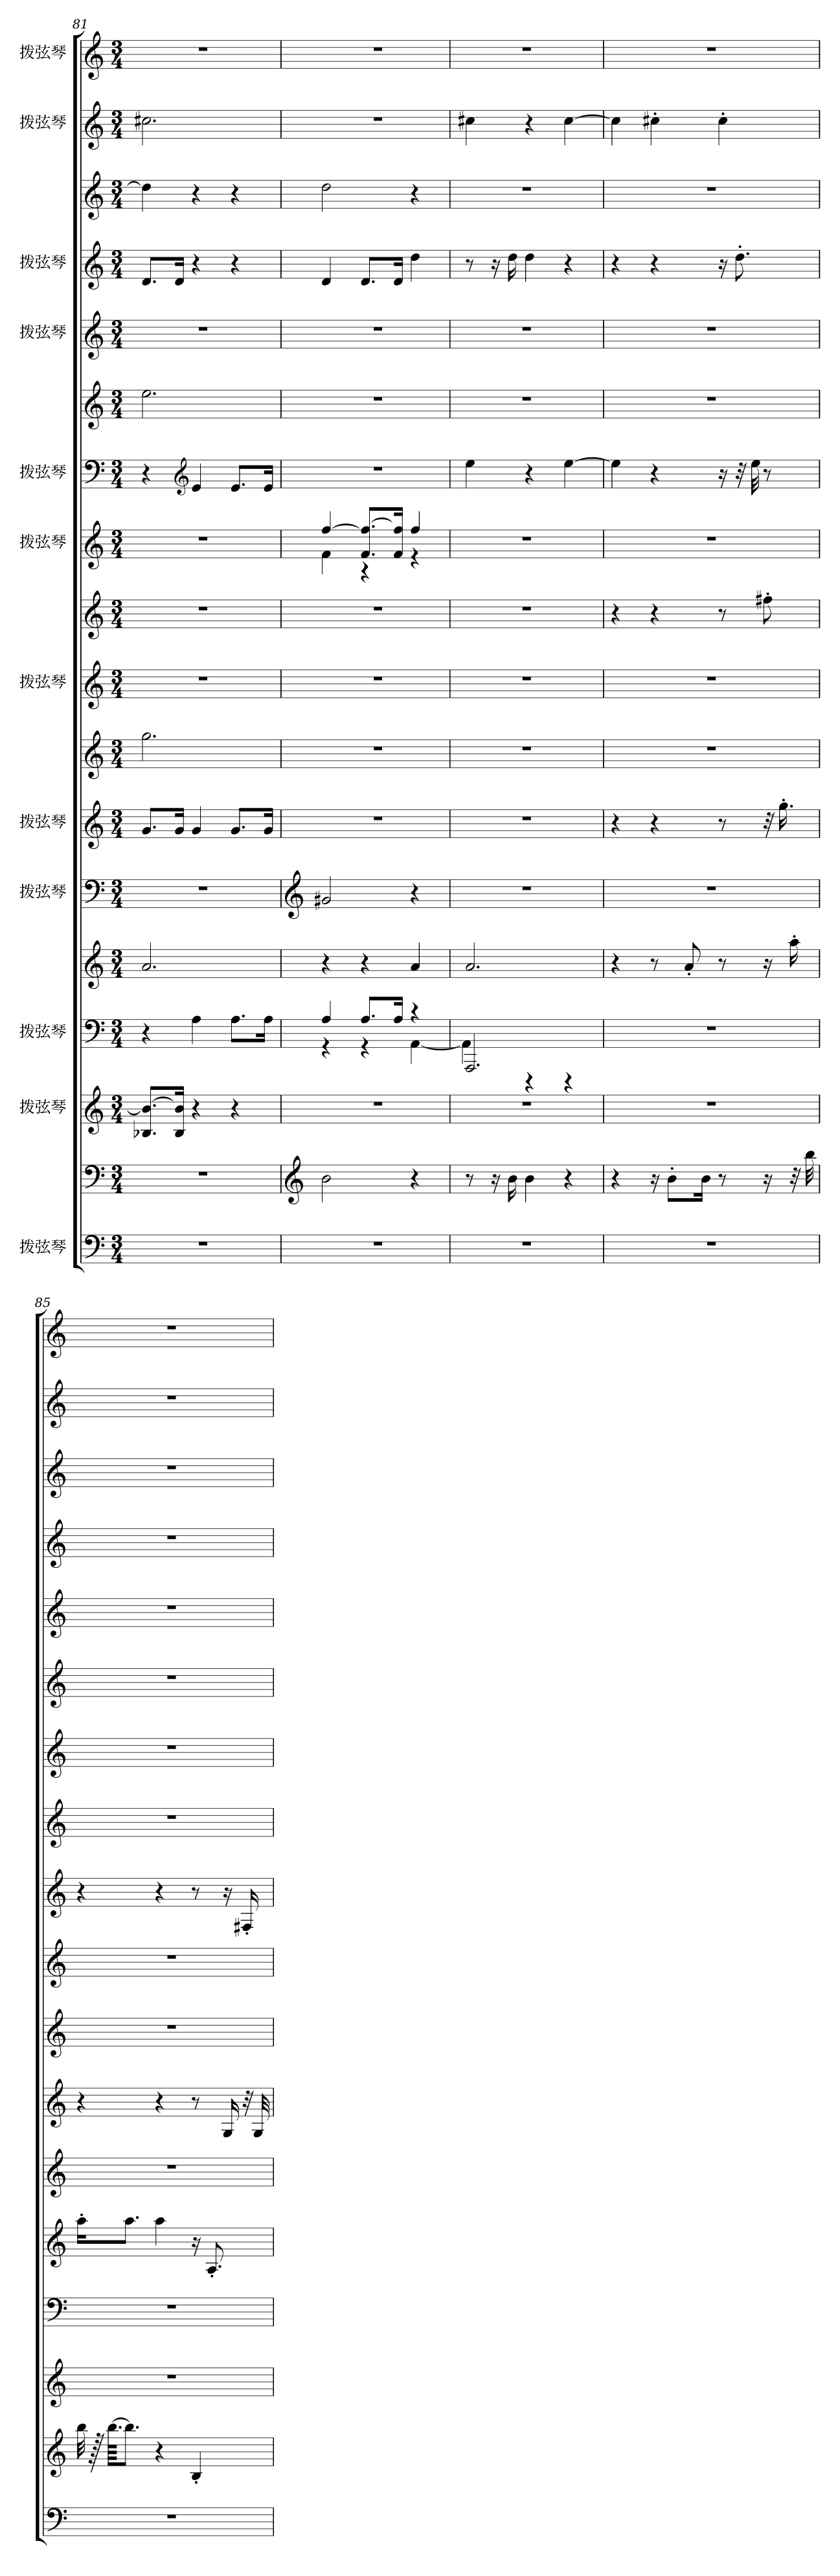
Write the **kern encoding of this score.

**kern	**kern	**kern	**kern	**kern	**kern	**kern	**kern	**kern	**kern	**kern	**kern	**kern	**kern	**kern	**kern	**kern	**kern
*part12	*part12	*part11	*part10	*part10	*part9	*part8	*part8	*part7	*part7	*part6	*part5	*part5	*part4	*part3	*part3	*part2	*part1
*staff18	*staff17	*staff16	*staff15	*staff14	*staff13	*staff12	*staff11	*staff10	*staff9	*staff8	*staff7	*staff6	*staff5	*staff4	*staff3	*staff2	*staff1
*I"拨弦琴	*	*I"拨弦琴	*I"拨弦琴	*	*I"拨弦琴	*I"拨弦琴	*	*I"拨弦琴	*	*I"拨弦琴	*I"拨弦琴	*	*I"拨弦琴	*I"拨弦琴	*	*I"拨弦琴	*I"拨弦琴
*clefF4	*clefF4	*clefG2	*clefF4	*clefG2	*clefF4	*clefG2	*clefG2	*clefG2	*clefG2	*clefG2	*clefF4	*clefG2	*clefG2	*clefG2	*clefG2	*clefG2	*clefG2
*k[]	*k[]	*k[]	*k[]	*k[]	*k[]	*k[]	*k[]	*k[]	*k[]	*k[]	*k[]	*k[]	*k[]	*k[]	*k[]	*k[]	*k[]
*M3/4	*M3/4	*M3/4	*M3/4	*M3/4	*M3/4	*M3/4	*M3/4	*M3/4	*M3/4	*M3/4	*M3/4	*M3/4	*M3/4	*M3/4	*M3/4	*M3/4	*M3/4
=81	=81	=81	=81	=81	=81	=81	=81	=81	=81	=81	=81	=81	=81	=81	=81	=81	=81
2.r	2.r	8.B-X/ 8.b-/_L	4r	2.a/	2.r	8.g/L	2.gg\	2.r	2.r	2.r	4r	2.ee\	2.r	8.d/L	4dd\]	2.cc#X\	2.r
.	.	16B-/ 16b-/]Jk	.	.	.	16g/Jk	.	.	.	.	.	.	.	16d/Jk	.	.	.
*	*	*	*	*	*	*	*	*	*	*	*clefG2	*	*	*	*	*	*
.	.	4r	4A\	.	.	4g/	.	.	.	.	4e/	.	.	4r	4r	.	.
.	.	4r	8.A\L	.	.	8.g/L	.	.	.	.	8.e/L	.	.	4r	4r	.	.
.	.	.	16A\Jk	.	.	16g/Jk	.	.	.	.	16e/Jk	.	.	.	.	.	.
=82	=82	=82	=82	=82	=82	=82	=82	=82	=82	=82	=82	=82	=82	=82	=82	=82	=82
*	*clefG2	*	*	*	*clefG2	*	*	*	*	*	*	*	*	*	*	*	*
*	*	*	*^	*	*	*	*	*	*	*^	*	*	*	*	*	*	*
2.r	2b\	2.r	4A/	4r	4r	2g#X/	2.r	2.r	2.r	2.r	[4ff/	4f\	2.r	2.r	2.r	4d/	2dd\	2.r	2.r
.	.	.	8.A/L	4r	4r	.	.	.	.	.	8.f/ 8.ff/_L	4r	.	.	.	8.d/L	.	.	.
.	.	.	16A/Jk	.	.	.	.	.	.	.	16f/ 16ff/]Jk	.	.	.	.	16d/Jk	.	.	.
.	4r	.	4r	[4AA\	4a/	4r	.	.	.	.	4ff/	4r	.	.	.	4dd\	4r	.	.
*	*	*	*	*	*	*	*	*	*	*	*v	*v	*	*	*	*	*	*	*
!!LO:PB:g=z
=83	=83	=83	=83	=83	=83	=83	=83	=83	=83	=83	=83	=83	=83	=83	=83	=83	=83	=83
2.r	8r	2.r	2.AAA/	4AA\]	2.a/	2.r	2.r	2.r	2.r	2.r	2.r	4ee\	2.r	2.r	8r	2.r	4cc#X\	2.r
.	16r	.	.	.	.	.	.	.	.	.	.	.	.	.	16r	.	.	.
.	16b\	.	.	.	.	.	.	.	.	.	.	.	.	.	16dd\	.	.	.
.	4b\	.	.	4r	.	.	.	.	.	.	.	4r	.	.	4dd\	.	4r	.
.	4r	.	.	4r	.	.	.	.	.	.	.	[4ee\	.	.	4r	.	[4cc#\	.
*	*	*	*v	*v	*	*	*	*	*	*	*	*	*	*	*	*	*	*
=84	=84	=84	=84	=84	=84	=84	=84	=84	=84	=84	=84	=84	=84	=84	=84	=84	=84
2.r	4r	2.r	2.r	4r	2.r	4r	2.r	2.r	4r	2.r	4ee\]	2.r	2.r	4r	2.r	4cc#\]	2.r
.	16r	.	.	8r	.	4r	.	.	4r	.	4r	.	.	4r	.	4cc#X'\	.
.	8b'\L	.	.	.	.	.	.	.	.	.	.	.	.	.	.	.	.
.	.	.	.	8a'/	.	.	.	.	.	.	.	.	.	.	.	.	.
.	16b\Jk	.	.	.	.	.	.	.	.	.	.	.	.	.	.	.	.
.	8r	.	.	8r	.	8r	.	.	8r	.	16r	.	.	16r	.	4cc#'\	.
.	.	.	.	.	.	.	.	.	.	.	32r	.	.	8.dd'\	.	.	.
.	.	.	.	.	.	.	.	.	.	.	32ee\	.	.	.	.	.	.
.	16r	.	.	16r	.	32r	.	.	8ff#X'\	.	8r	.	.	.	.	.	.
.	.	.	.	.	.	16.gg'\	.	.	.	.	.	.	.	.	.	.	.
.	32r	.	.	16aa'\	.	.	.	.	.	.	.	.	.	.	.	.	.
.	32bb\	.	.	.	.	.	.	.	.	.	.	.	.	.	.	.	.
=85	=85	=85	=85	=85	=85	=85	=85	=85	=85	=85	=85	=85	=85	=85	=85	=85	=85
2.r	32bb\	2.r	2.r	16aa'\KL	2.r	4r	2.r	2.r	4r	2.r	2.r	2.r	2.r	2.r	2.r	2.r	2.r
.	128r	.	.	.	.	.	.	.	.	.	.	.	.	.	.	.	.
.	[64.bb\KKKL	.	.	.	.	.	.	.	.	.	.	.	.	.	.	.	.
.	8.bb\J]	.	.	8.aa\J	.	.	.	.	.	.	.	.	.	.	.	.	.
.	4r	.	.	4aa\	.	4r	.	.	4r	.	.	.	.	.	.	.	.
.	4B'/	.	.	16r	.	8r	.	.	8r	.	.	.	.	.	.	.	.
.	.	.	.	8.A'/	.	.	.	.	.	.	.	.	.	.	.	.	.
.	.	.	.	.	.	16G/	.	.	16r	.	.	.	.	.	.	.	.
.	.	.	.	.	.	32r	.	.	16F#X'/	.	.	.	.	.	.	.	.
.	.	.	.	.	.	32G/	.	.	.	.	.	.	.	.	.	.	.
=	=	=	=	=	=	=	=	=	=	=	=	=	=	=	=	=	=
*-	*-	*-	*-	*-	*-	*-	*-	*-	*-	*-	*-	*-	*-	*-	*-	*-	*-
